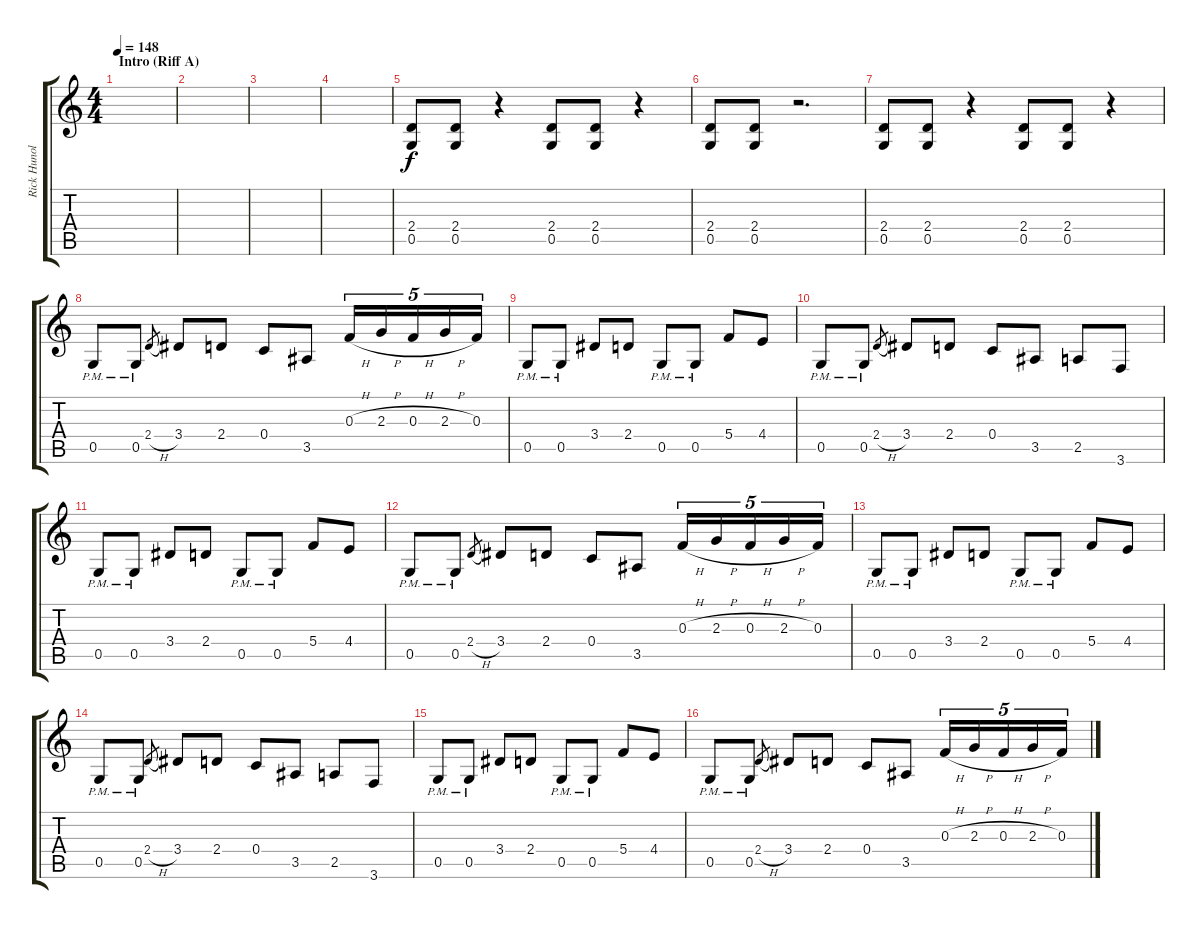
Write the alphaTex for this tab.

\track ("Rick Hunolt" "Rick Hunol") {instrument distortionguitar}
\staff {score tabs}
\tuning (D4 A3 F3 C3 G2 D2) {hide}
\ts (4 4)
\section ("" "Intro (Riff A)")
\tempo 148
\clef g2
\ks c
|
|
|
|
(2.4 0.5).8 (2.4 0.5).8 r.4 (2.4 0.5).8 (2.4 0.5).8 r.4 |
(2.4 0.5).8 (2.4 0.5).8 r.2{d} |
(2.4 0.5).8 (2.4 0.5).8 r.4 (2.4 0.5).8 (2.4 0.5).8 r.4 |
0.5{pm}.8 0.5{pm}.8 2.4{h}.8{gr} 3.4.8 2.4.8 0.4.8 3.5.8 0.3{h}.16{tu (5 4)} 2.3{h}.16{tu (5 4)} 0.3{h}.16{tu (5 4)} 2.3{h}.16{tu (5 4)} 0.3.16{tu (5 4)} |
0.5{pm}.8 0.5{pm}.8 3.4.8 2.4.8 0.5{pm}.8 0.5{pm}.8 5.4.8 4.4.8 |
0.5{pm}.8 0.5{pm}.8 2.4{h}.8{gr} 3.4.8 2.4.8 0.4.8 3.5.8 2.5.8 3.6.8 |
0.5{pm}.8 0.5{pm}.8 3.4.8 2.4.8 0.5{pm}.8 0.5{pm}.8 5.4.8 4.4.8 |
0.5{pm}.8 0.5{pm}.8 2.4{h}.8{gr} 3.4.8 2.4.8 0.4.8 3.5.8 0.3{h}.16{tu (5 4)} 2.3{h}.16{tu (5 4)} 0.3{h}.16{tu (5 4)} 2.3{h}.16{tu (5 4)} 0.3.16{tu (5 4)} |
0.5{pm}.8 0.5{pm}.8 3.4.8 2.4.8 0.5{pm}.8 0.5{pm}.8 5.4.8 4.4.8 |
0.5{pm}.8 0.5{pm}.8 2.4{h}.8{gr} 3.4.8 2.4.8 0.4.8 3.5.8 2.5.8 3.6.8 |
0.5{pm}.8 0.5{pm}.8 3.4.8 2.4.8 0.5{pm}.8 0.5{pm}.8 5.4.8 4.4.8 |
0.5{pm}.8 0.5{pm}.8 2.4{h}.8{gr} 3.4.8 2.4.8 0.4.8 3.5.8 0.3{h}.16{tu (5 4)} 2.3{h}.16{tu (5 4)} 0.3{h}.16{tu (5 4)} 2.3{h}.16{tu (5 4)} 0.3.16{tu (5 4)}
